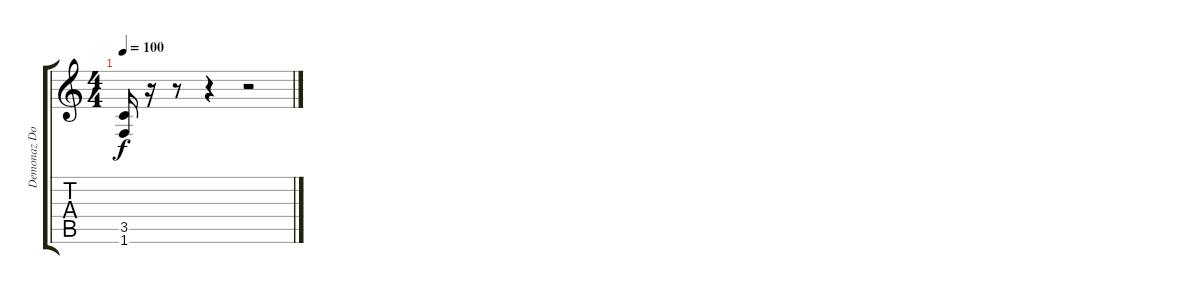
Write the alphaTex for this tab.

\track ("Demonaz Doom Occulta" "Demonaz Do") {instrument distortionguitar}
\staff {score tabs}
\tuning (E4 B3 G3 D3 A2 E2) {hide}
\ts (4 4)
\tempo 100
\clef g2
\ks c
(3.5 1.6).16{dy f} r.16 r.8 r.4 r.2
